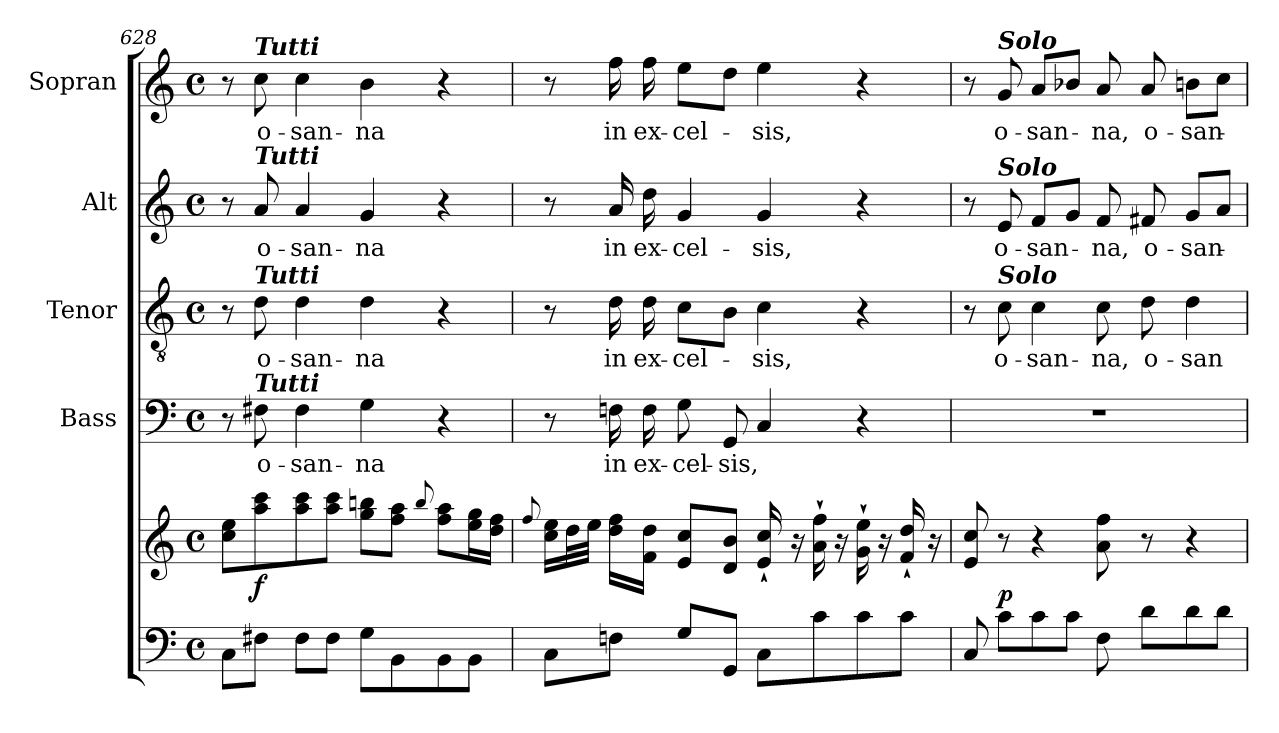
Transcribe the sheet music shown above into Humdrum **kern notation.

**kern	**kern	**dynam	**kern	**text	**kern	**text	**kern	**text	**kern	**text
*part5	*part5	*part5	*part4	*part4	*part3	*part3	*part2	*part2	*part1	*part1
*staff6	*staff5	*staff5/6	*staff4	*staff4	*staff3	*staff3	*staff2	*staff2	*staff1	*staff1
*	*	*	*I"Bass	*	*I"Tenor	*	*I"Alt	*	*I"Sopran	*
*	*	*	*I'B.	*	*I'T.	*	*I'A.	*	*I'S.	*
*clefF4	*clefG2	*	*clefF4	*	*clefGv2	*	*clefG2	*	*clefG2	*
*k[]	*k[]	*	*k[]	*	*k[]	*	*k[]	*	*k[]	*
*C:	*C:	*	*C:	*	*C:	*	*C:	*	*C:	*
*M4/4	*M4/4	*	*M4/4	*	*M4/4	*	*M4/4	*	*M4/4	*
*met(c)	*met(c)	*	*met(c)	*	*met(c)	*	*met(c)	*	*met(c)	*
=628	=628	=628	=628	=628	=628	=628	=628	=628	=628	=628
8C\L	8cc\ 8ee\L	.	8r	.	8r	.	8r	.	8r	.
!	!	!	!	!	!	!	!	!	!LO:TX:a:Bi:t=Tutti	!
!	!	!	!	!	!	!	!LO:TX:a:Bi:t=Tutti	!	!	!
!	!	!	!	!	!LO:TX:a:Bi:t=Tutti	!	!	!	!	!
!	!	!	!LO:TX:a:Bi:t=Tutti	!	!	!	!	!	!	!
!	!	!LO:DY:b	!	!LO:LY:b	!	!LO:LY:b	!	!LO:LY:b	!	!LO:LY:b
8F#X\J	8aa\ 8ccc\	f	8F#X\	o-	8d\	o-	8a/	o-	8cc\	o-
!	!	!	!	!LO:LY:b	!	!LO:LY:b	!	!LO:LY:b	!	!LO:LY:b
8F#\L	8aa\ 8ccc\	.	4F#\	-san-	4d\	-san-	4a/	-san-	4cc\	-san-
8F#\J	8aa\ 8ccc\J	.	.	.	.	.	.	.	.	.
!	!	!	!	!LO:LY:b	!	!LO:LY:b	!	!LO:LY:b	!	!LO:LY:b
8G\L	8gg\ 8bbn\L	.	4G\	-na	4d\	-na	4g/	-na	4b\	-na
8BB\	8ff\ 8aa\J	.	.	.	.	.	.	.	.	.
.	8qqbb/	.	.	.	.	.	.	.	.	.
8BB\	8ff\ 8aa\L	.	4r	.	4r	.	4r	.	4r	.
8BB\J	16ee\ 16gg\L	.	.	.	.	.	.	.	.	.
.	16dd\ 16ff\JJ	.	.	.	.	.	.	.	.	.
!!LO:PB:g=z
=629	=629	=629	=629	=629	=629	=629	=629	=629	=629	=629
.	8qqff/	.	.	.	.	.	.	.	.	.
8C\L	16cc\ 16ee\LL	.	8r	.	8r	.	8r	.	8r	.
.	32dd\L	.	.	.	.	.	.	.	.	.
.	32ee\JJJ	.	.	.	.	.	.	.	.	.
!	!	!	!	!LO:LY:b	!	!LO:LY:b	!	!LO:LY:b	!	!LO:LY:b
8Fn\J	16dd\ 16ff\LL	.	16Fn\	in	16d\	in	16a/	in	16ff\	in
!	!	!	!	!LO:LY:b	!	!LO:LY:b	!	!LO:LY:b	!	!LO:LY:b
.	16f\ 16dd\JJ	.	16F\	ex-	16d\	ex-	16dd\	ex-	16ff\	ex-
!	!	!	!	!LO:LY:b	!	!LO:LY:b	!	!LO:LY:b	!	!LO:LY:b
8G/L	8e/ 8cc/L	.	8G\	-cel-	8c\L	-cel-	4g/	-cel-	8ee\L	-cel-
!	!	!	!	!LO:LY:b	!	!	!	!	!	!
8GG/J	8d/ 8b/J	.	8GG/	-sis,	8B\J	.	.	.	8dd\J	.
!	!	!	!	!	!	!LO:LY:b	!	!LO:LY:b	!	!LO:LY:b
8C\L	16e/`< 16cc/`<	.	4C/	.	4c\	-sis,	4g/	-sis,	4ee\	-sis,
.	16r	.	.	.	.	.	.	.	.	.
8c\	16a\`> 16ff\`>	.	.	.	.	.	.	.	.	.
.	16r	.	.	.	.	.	.	.	.	.
8c\	16g\`> 16ee\`>	.	4r	.	4r	.	4r	.	4r	.
.	16r	.	.	.	.	.	.	.	.	.
8c\J	16f/`< 16dd/`<	.	.	.	.	.	.	.	.	.
.	16r	.	.	.	.	.	.	.	.	.
=630	=630	=630	=630	=630	=630	=630	=630	=630	=630	=630
8C/	8e/ 8cc/	.	1r	.	8r	.	8r	.	8r	.
!	!	!	!	!	!	!	!	!	!LO:TX:a:Bi:t=Solo	!
!	!	!	!	!	!	!	!LO:TX:a:Bi:t=Solo	!	!	!
!	!	!	!	!	!LO:TX:a:Bi:t=Solo	!	!	!	!	!
!	!	!LO:DY:a=2	!	!	!	!LO:LY:b	!	!LO:LY:b	!	!LO:LY:b
8c\L	8r	p	.	.	8c\	o-	8e/	o-	8g/	o-
!	!	!	!	!	!	!LO:LY:b	!	!LO:LY:b	!	!LO:LY:b
8c\	4r	.	.	.	4c\	-san-	8f/L	-san-	8a/L	-san-
8c\J	.	.	.	.	.	.	8g/J	.	8b-X/J	.
!	!	!	!	!	!	!LO:LY:b	!	!LO:LY:b	!	!LO:LY:b
8F\	8a\ 8ff\	.	.	.	8c\	-na,	8f/	-na,	8a/	-na,
!	!	!	!	!	!	!LO:LY:b	!	!LO:LY:b	!	!LO:LY:b
8d\L	8r	.	.	.	8d\	o-	8f#X/	o-	8a/	o-
!	!	!	!	!	!	!LO:LY:b	!	!LO:LY:b	!	!LO:LY:b
8d\	4r	.	.	.	4d\	-san-	8g/L	-san-	8bn\L	-san-
8d\J	.	.	.	.	.	.	8a/J	.	8cc\J	.
=	=	=	=	=	=	=	=	=	=	=
*-	*-	*-	*-	*-	*-	*-	*-	*-	*-	*-
